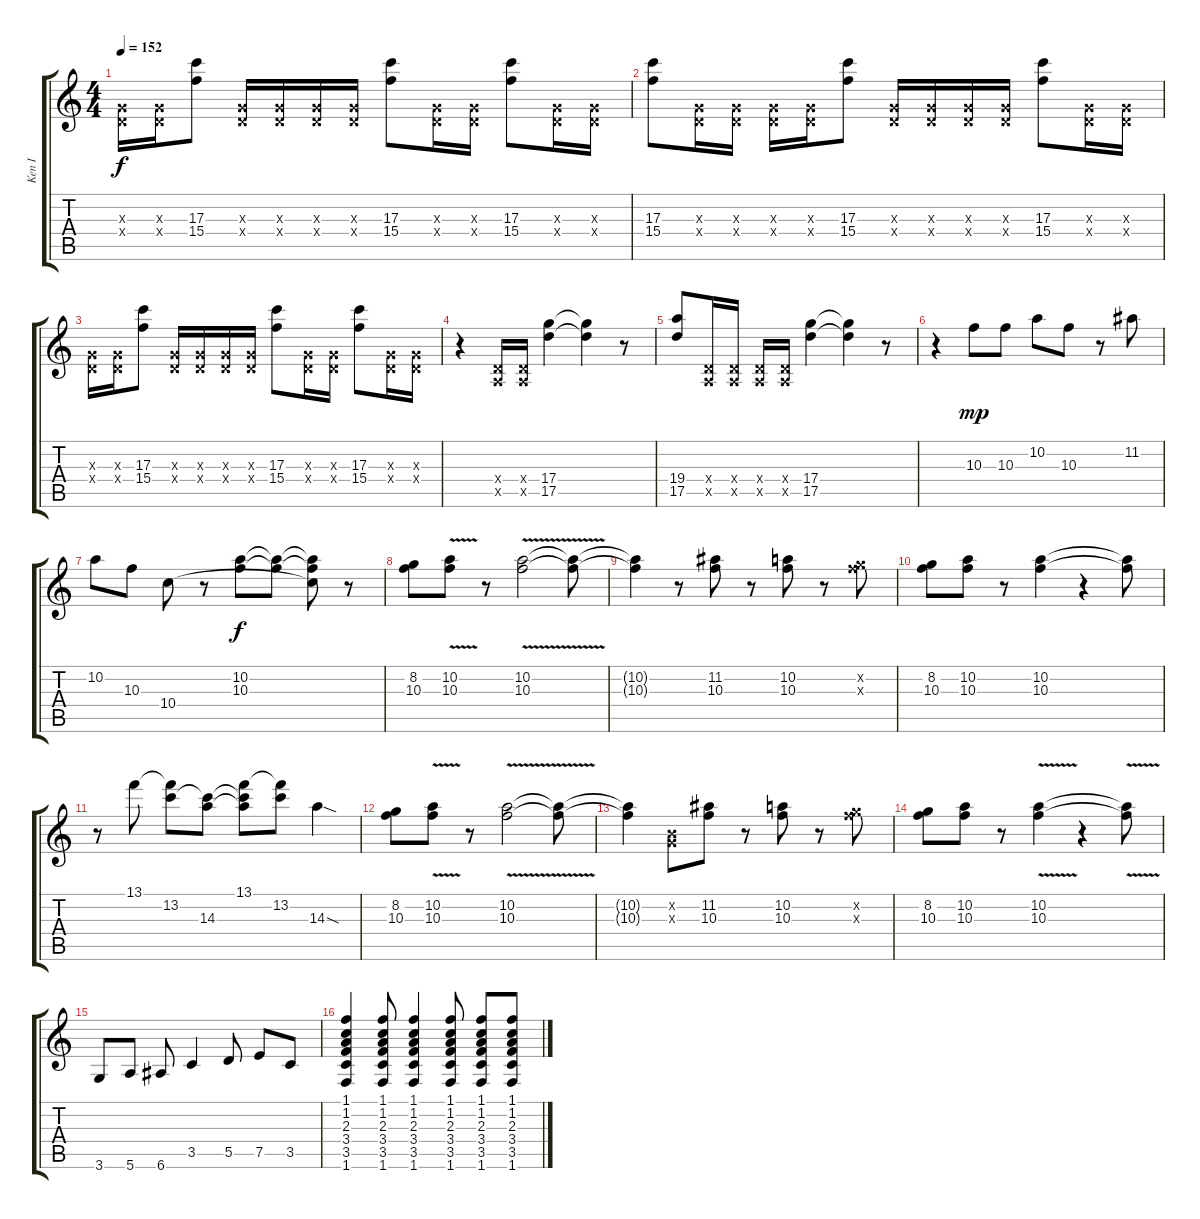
\track ("Ken I" "Ken I") {instrument overdrivenguitar}
\staff {score tabs}
\tuning (E4 B3 G3 D3 A2 E2) {hide}
\ts (4 4)
\tempo 152
\clef g2
\ks c
(0.3{x} 0.4{x}).16{dy f} (0.3{x} 0.4{x}).16 (17.3 15.4).8 (0.3{x} 0.4{x}).16 (0.3{x} 0.4{x}).16 (0.3{x} 0.4{x}).16 (0.3{x} 0.4{x}).16 (17.3 15.4).8 (0.3{x} 0.4{x}).16 (0.3{x} 0.4{x}).16 (17.3 15.4).8 (0.3{x} 0.4{x}).16 (0.3{x} 0.4{x}).16 |
(17.3 15.4).8{instrument overdrivenguitar} (0.3{x} 0.4{x}).16 (0.3{x} 0.4{x}).16 (0.3{x} 0.4{x}).16 (0.3{x} 0.4{x}).16 (17.3 15.4).8 (0.3{x} 0.4{x}).16 (0.3{x} 0.4{x}).16 (0.3{x} 0.4{x}).16 (0.3{x} 0.4{x}).16 (17.3 15.4).8 (0.3{x} 0.4{x}).16 (0.3{x} 0.4{x}).16 |
(0.3{x} 0.4{x}).16 (0.3{x} 0.4{x}).16 (17.3 15.4).8 (0.3{x} 0.4{x}).16 (0.3{x} 0.4{x}).16 (0.3{x} 0.4{x}).16 (0.3{x} 0.4{x}).16 (17.3 15.4).8 (0.3{x} 0.4{x}).16 (0.3{x} 0.4{x}).16 (17.3 15.4).8 (0.3{x} 0.4{x}).16 (0.3{x} 0.4{x}).16 |
r.4 (0.4{x} 0.5{x}).16 (0.4{x} 0.5{x}).16 (17.4 17.5).4 (17.4{t} 17.5{t}).4 r.8 |
(19.4 17.5).8 (0.4{x} 0.5{x}).16 (0.4{x} 0.5{x}).16 (0.4{x} 0.5{x}).16 (0.4{x} 0.5{x}).16 (17.4 17.5).4 (17.4{t} 17.5{t}).4 r.8 |
r.4 10.3.8{dy mp} 10.3.8 10.2.8 10.3.8 r.8 11.2.8 |
10.2.8 10.3.8 10.4.8 r.8 (10.2 10.3).8{dy f} (10.2{t} 10.3{t}).8 (10.2{t} 10.3{t} 10.4{t}).8 r.8 |
(8.2 10.3).8 (10.2{v} 10.3).8 r.8 (10.2{v} 10.3).2 (10.2{t} 10.3{t}).8 |
(10.2{t} 10.3{t}).4 r.8 (11.2 10.3).8 r.8 (10.2 10.3).8 r.8 (8.2{x} 10.3{x}).8 |
(8.2 10.3).8 (10.2 10.3).8 r.8 (10.2 10.3).4 r.4 (10.2{t} 10.3{t}).8 |
r.8 13.1.8 (13.1{t} 13.2).8 (13.2{t} 14.3).8 (13.1 13.2{t} 14.3{t}).8 (13.1{t} 13.2).8 14.3{sod}.4 |
(8.2 10.3).8 (10.2{v} 10.3).8 r.8 (10.2{v} 10.3).2 (10.2{t} 10.3{t}).8 |
(10.2{t} 10.3{t}).4 (0.2{x} 0.3{x}).8 (11.2 10.3).8 r.8 (10.2 10.3).8 r.8 (8.2{x} 10.3{x}).8 |
(8.2 10.3).8 (10.2 10.3).8 r.8 (10.2{v} 10.3).4 r.4 (10.2{t} 10.3{t}).8 |
3.6.8 5.6.8 6.6.8 3.5.4 5.5.8 7.5.8 3.5.8 |
(1.1 1.2 2.3 3.4 3.5 1.6).4{instrument acousticguitarsteel} (1.1 1.2 2.3 3.4 3.5 1.6).8 (1.1 1.2 2.3 3.4 3.5 1.6).4 (1.1 1.2 2.3 3.4 3.5 1.6).8 (1.1 1.2 2.3 3.4 3.5 1.6).8 (1.1 1.2 2.3 3.4 3.5 1.6).8
